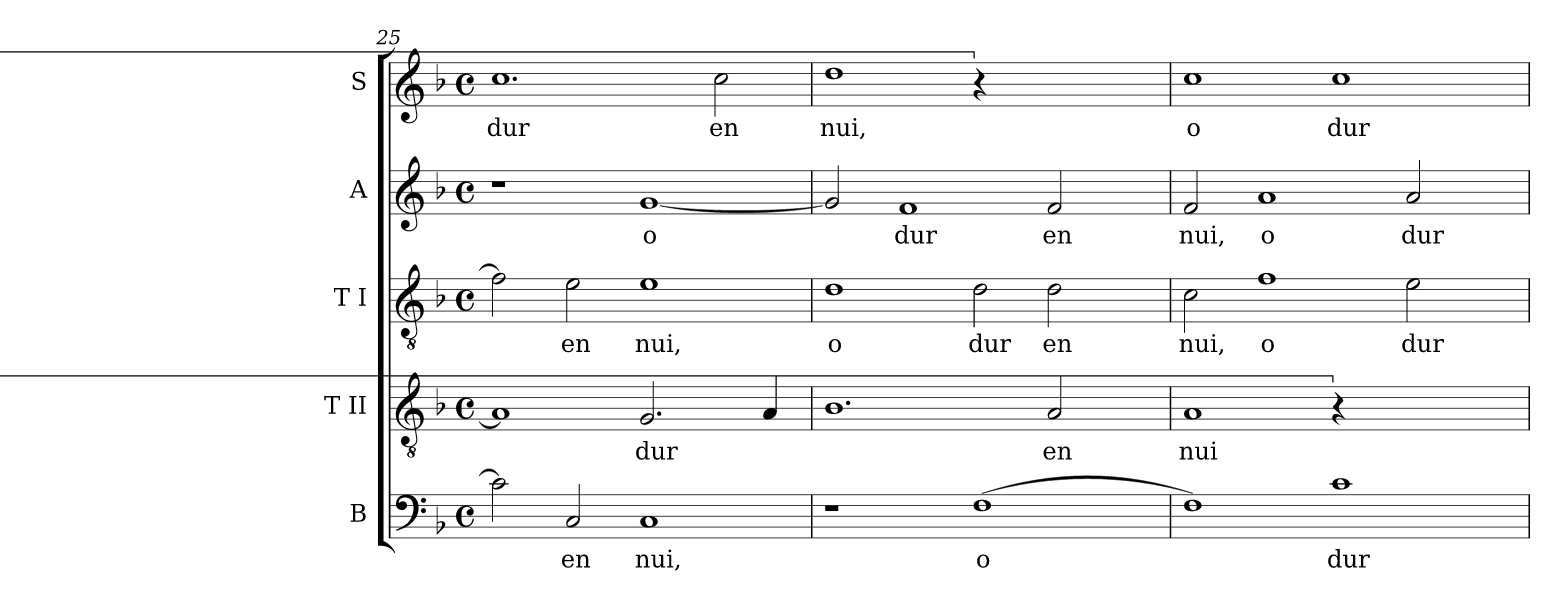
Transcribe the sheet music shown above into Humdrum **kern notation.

**kern	**text	**kern	**text	**kern	**text	**kern	**text	**kern	**text
*part5	*part5	*part4	*part4	*part3	*part3	*part2	*part2	*part1	*part1
*staff5	*staff5	*staff4	*staff4	*staff3	*staff3	*staff2	*staff2	*staff1	*staff1
*I"B	*	*I"T II	*	*I"T I	*	*I"A	*	*I"S	*
*clefF4	*	*clefGv2	*	*clefGv2	*	*clefG2	*	*clefG2	*
*k[b-]	*	*k[b-]	*	*k[b-]	*	*k[b-]	*	*k[b-]	*
*F:	*	*F:	*	*F:	*	*F:	*	*F:	*
*M4/4	*	*M4/4	*	*M4/4	*	*M4/4	*	*M4/4	*
*met(c)	*	*met(c)	*	*met(c)	*	*met(c)	*	*met(c)	*
=25	=25	=25	=25	=25	=25	=25	=25	=25	=25
!	!	!	!	!	!	!	!	!	!LO:LY:b:cj
2c\]	.	1A]	.	2f\]	.	1r	.	1.cc	dur
!	!LO:LY:b:cj	!	!	!	!LO:LY:b:cj	!	!	!	!
2C/	en	.	.	2e\	en	.	.	.	.
!	!LO:LY:b:cj	!	!LO:LY:b	!	!LO:LY:b:cj	!	!LO:LY:b:rj	!	!
1C	nui,	2.G/	dur	1e	nui,	[<1g	o	.	.
!	!	!	!	!	!	!	!	!	!LO:LY:b:cj
.	.	.	.	.	.	.	.	2cc\	en
.	.	4A/	.	.	.	.	.	.	.
=26	=26	=26	=26	=26	=26	=26	=26	=26	=26
!	!	!	!	!	!LO:LY:b:cj	!	!	!	!LO:LY:b:cj
1r	.	1.B-	.	1d	o	2g/]	.	1dd	nui,
!	!	!	!	!	!	!	!LO:LY:b:cj	!	!
.	.	.	.	.	.	1f	dur	.	.
!	!LO:LY:b:rj	!	!	!	!LO:LY:b:cj	!	!	!LO:N:vis=1	!
(>1F	o	.	.	2d\	dur	.	.	4%5r	.
!	!	!	!LO:LY:b:cj	!	!LO:LY:b:cj	!	!LO:LY:b:cj	!	!
.	.	2A/	en	2d\	en	2f/	en	.	.
4ryy	.	4ryy	.	4ryy	.	4ryy	.	.	.
=27	=27	=27	=27	=27	=27	=27	=27	=27	=27
!	!	!	!LO:LY:b:cj	!	!LO:LY:b:cj	!	!LO:LY:b:cj	!	!LO:LY:b:cj
1F)	.	1A	nui	2c\	nui,	2f/	nui,	1cc	o
!	!	!	!	!	!LO:LY:b:cj	!	!LO:LY:b:cj	!	!
.	.	.	.	1f	o	1a	o	.	.
!	!LO:LY:b	!LO:N:vis=1	!	!	!	!	!	!	!LO:LY:b
1c	dur	4%5r	.	.	.	.	.	1cc	dur
!	!	!	!	!	!LO:LY:b	!	!LO:LY:b:cj	!	!
.	.	.	.	2e\	dur	2a/	dur	.	.
4ryy	.	.	.	4ryy	.	4ryy	.	4ryy	.
=	=	=	=	=	=	=	=	=	=
*-	*-	*-	*-	*-	*-	*-	*-	*-	*-
